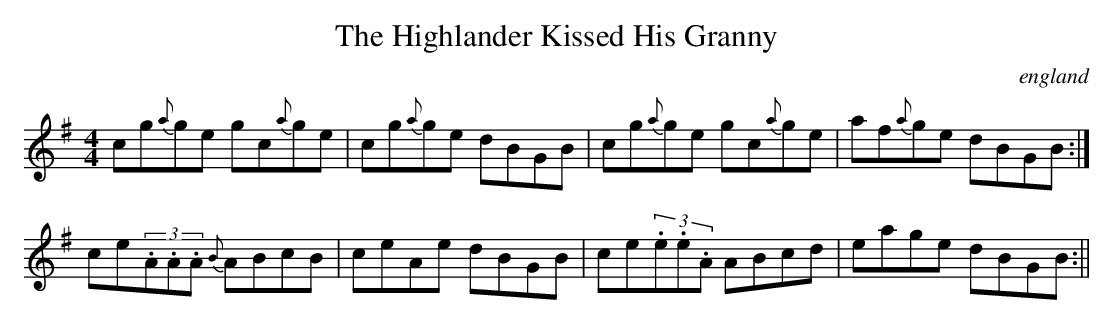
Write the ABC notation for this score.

X:1
T:The Highlander Kissed His Granny
O:england
M:4/4
K:G
cg{a}ge gc{a}ge | cg{a}ge dBGB | cg{a}ge gc{a}ge | af{a}ge dBGB :|
ce(3.A.A.A {B}ABcB | ceAe dBGB | ce(3.e.e.A ABcd | eage dBGB :||
